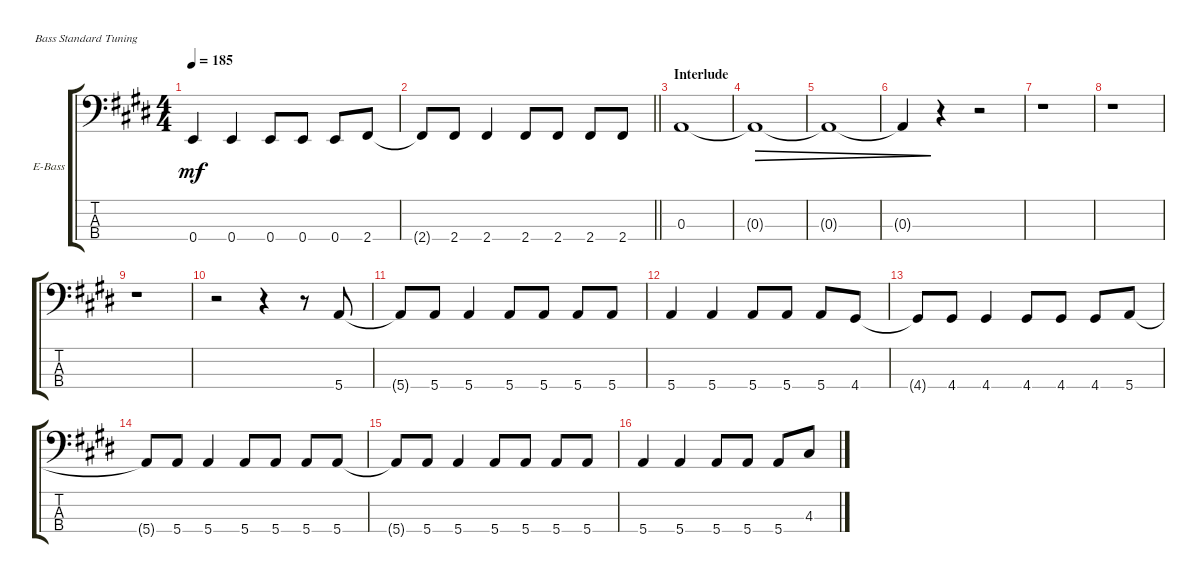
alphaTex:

\defaultSystemsLayout 4
\bracketExtendMode groupsimilarinstruments
\firstSystemTrackNameOrientation horizontal
\otherSystemsTrackNameOrientation horizontal
\track ("Bass" "E-Bass") {instrument electricbassfinger}
\staff {score tabs}
\tuning (G2 D2 A1 E1)
\ts (4 4)
\tempo 185
\clef f4
\ks e
0.4.4{dy mf} 0.4.4 0.4.8 0.4.8 0.4.8 2.4.8 |
\barLineRight lightlight
2.4{t}.8 2.4.8 2.4.4 2.4.8 2.4.8 2.4.8 2.4.8 |
\section ("" "Interlude")
0.3.1 |
0.3{t}.1{dec} |
0.3{t}.1{dec} |
0.3{t}.4{dec} r.4 r.2 |
r.1 |
r.1 |
r.1 |
r.2 r.4 r.8 5.4.8 |
5.4{t}.8 5.4.8 5.4.4 5.4.8 5.4.8 5.4.8 5.4.8 |
5.4.4 5.4.4 5.4.8 5.4.8 5.4.8 4.4.8 |
4.4{t}.8 4.4.8 4.4.4 4.4.8 4.4.8 4.4.8 5.4.8 |
5.4{t}.8 5.4.8 5.4.4 5.4.8 5.4.8 5.4.8 5.4.8 |
5.4{t}.8 5.4.8 5.4.4 5.4.8 5.4.8 5.4.8 5.4.8 |
5.4.4 5.4.4 5.4.8 5.4.8 5.4.8 4.3.8
